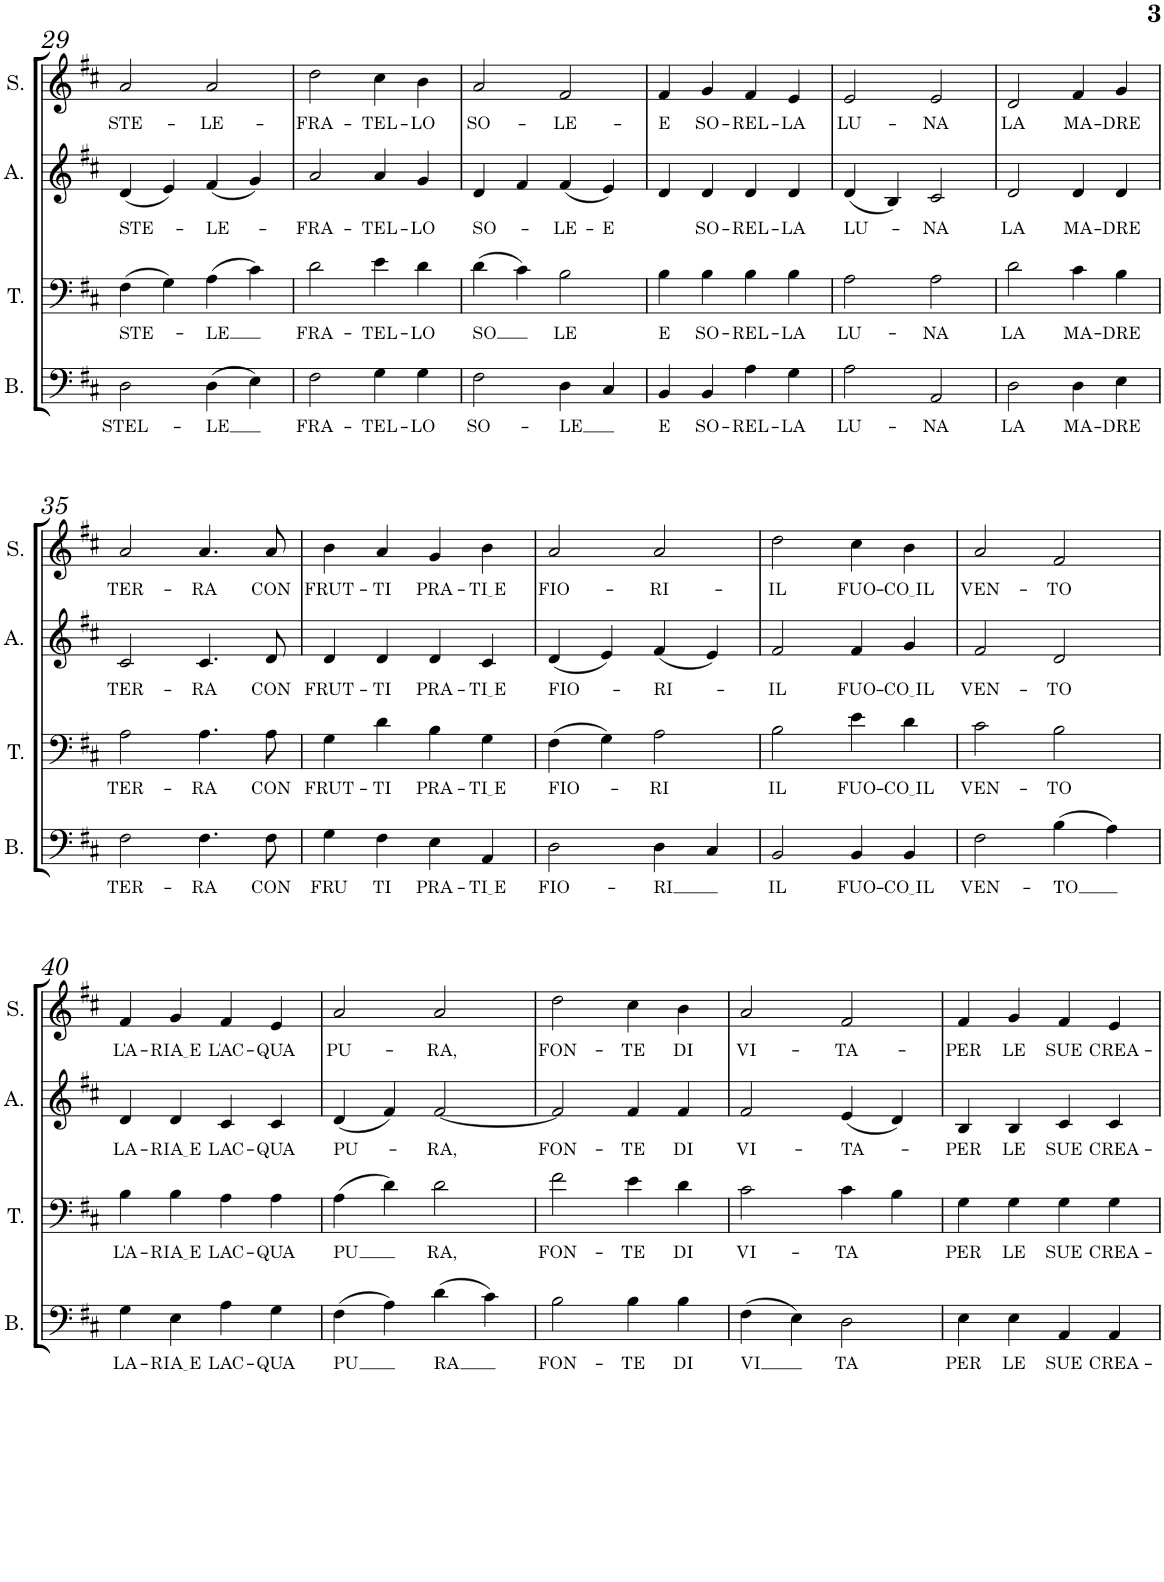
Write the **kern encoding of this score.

**kern	**text	**kern	**text	**kern	**text	**kern	**text
*part4	*part4	*part3	*part3	*part2	*part2	*part1	*part1
*staff4	*staff4	*staff3	*staff3	*staff2	*staff2	*staff1	*staff1
*I"Bass	*	*I"Теnor	*	*I"Аlto	*	*I"Soprano	*
*I'B.	*	*	*	*	*	*I'S.	*
!!LO:PB:g=z
*clefF4	*	*clefF4	*	*clefG2	*	*clefG2	*
*k[f#c#]	*	*k[f#c#]	*	*k[f#c#]	*	*k[f#c#]	*
*M4/4	*	*M4/4	*	*M4/4	*	*M4/4	*
=29	=29	=29	=29	=29	=29	=29	=29
!	!LO:LY:b	!	!LO:LY:b	!	!LO:LY:b	!	!LO:LY:b
2D\	STEL-	(4F#\	STE-	(4d/	STE-	2a/	STE-
.	.	4G\)	.	4e/)	.	.	.
!	!LO:LY:b	!	!LO:LY:b	!	!LO:LY:b	!	!LO:LY:b
(4D\	-LE	(4A\	-LE	(4f#/	-LE-	2a/	-LE-
4E\)	.	4c#\)	.	4g/)	.	.	.
=30	=30	=30	=30	=30	=30	=30	=30
!	!LO:LY:b	!	!LO:LY:b	!	!LO:LY:b	!	!LO:LY:b
2F#\	FRA-	2d\	FRA-	2a/	-FRA-	2dd\	-FRA-
!	!LO:LY:b	!	!LO:LY:b	!	!LO:LY:b	!	!LO:LY:b
4G\	-TEL-	4e\	-TEL-	4a/	-TEL-	4cc#\	-TEL-
!	!LO:LY:b	!	!LO:LY:b	!	!LO:LY:b	!	!LO:LY:b
4G\	-LO	4d\	-LO	4g/	-LO	4b\	-LO
=31	=31	=31	=31	=31	=31	=31	=31
!	!LO:LY:b	!	!LO:LY:b	!	!LO:LY:b	!	!LO:LY:b
2F#\	SO-	(4d\	SO	4d/	SO-	2a/	SO-
.	.	4c#\)	.	4f#/	.	.	.
!	!LO:LY:b	!	!LO:LY:b	!	!LO:LY:b	!	!LO:LY:b
4D\	-LE	2B\	LE	(4f#/	-LE-	2f#/	-LE-
!	!	!	!	!	!LO:LY:b	!	!
4C#/	.	.	.	4e/)	-E	.	.
=32	=32	=32	=32	=32	=32	=32	=32
!	!LO:LY:b	!	!LO:LY:b	!	!	!	!LO:LY:b
4BB/	E	4B\	E	4d/	.	4f#/	-E
!	!LO:LY:b	!	!LO:LY:b	!	!LO:LY:b	!	!LO:LY:b
4BB/	SO-	4B\	SO-	4d/	-SO-	4g/	-SO-
!	!LO:LY:b	!	!LO:LY:b	!	!LO:LY:b	!	!LO:LY:b
4A\	-REL-	4B\	-REL-	4d/	-REL-	4f#/	-REL-
!	!LO:LY:b	!	!LO:LY:b	!	!LO:LY:b	!	!LO:LY:b
4G\	-LA	4B\	-LA	4d/	-LA	4e/	-LA
=33	=33	=33	=33	=33	=33	=33	=33
!	!LO:LY:b	!	!LO:LY:b	!	!LO:LY:b	!	!LO:LY:b
2A\	LU-	2A\	LU-	(4d/	LU-	2e/	LU-
.	.	.	.	4B/)	.	.	.
!	!LO:LY:b	!	!LO:LY:b	!	!LO:LY:b	!	!LO:LY:b
2AA/	-NA	2A\	-NA	2c#/	-NA	2e/	-NA
=34	=34	=34	=34	=34	=34	=34	=34
!	!LO:LY:b	!	!LO:LY:b	!	!LO:LY:b	!	!LO:LY:b
2D\	LA	2d\	LA	2d/	LA	2d/	LA
!	!LO:LY:b	!	!LO:LY:b	!	!LO:LY:b	!	!LO:LY:b
4D\	MA-	4c#\	MA-	4d/	MA-	4f#/	MA-
!	!LO:LY:b	!	!LO:LY:b	!	!LO:LY:b	!	!LO:LY:b
4E\	-DRE	4B\	-DRE	4d/	-DRE	4g/	-DRE
!!LO:LB:g=z
=35	=35	=35	=35	=35	=35	=35	=35
!	!LO:LY:b	!	!LO:LY:b	!	!LO:LY:b	!	!LO:LY:b
2F#\	TER-	2A\	TER-	2c#/	TER-	2a/	TER-
!	!LO:LY:b	!	!LO:LY:b	!	!LO:LY:b	!	!LO:LY:b
4.F#\	-RA	4.A\	-RA	4.c#/	-RA	4.a/	-RA
!	!LO:LY:b	!	!LO:LY:b	!	!LO:LY:b	!	!LO:LY:b
8F#\	CON	8A\	CON	8d/	CON	8a/	CON
=36	=36	=36	=36	=36	=36	=36	=36
!	!LO:LY:b	!	!LO:LY:b	!	!LO:LY:b	!	!LO:LY:b
4G\	FRU	4G\	FRUT-	4d/	FRUT-	4b\	FRUT-
!	!LO:LY:b	!	!LO:LY:b	!	!LO:LY:b	!	!LO:LY:b
4F#\	TI	4d\	-TI	4d/	-TI	4a/	-TI
!	!LO:LY:b	!	!LO:LY:b	!	!LO:LY:b	!	!LO:LY:b
4E\	PRA-	4B\	PRA-	4d/	PRA-	4g/	PRA-
!	!LO:LY:b	!	!LO:LY:b	!	!LO:LY:b	!	!LO:LY:b
4AA/	TI E	4G\	TI E	4c#/	TI E	4b\	TI E
=37	=37	=37	=37	=37	=37	=37	=37
!	!LO:LY:b	!	!LO:LY:b	!	!LO:LY:b	!	!LO:LY:b
2D\	FIO-	(4F#\	FIO-	(4d/	FIO-	2a/	FIO-
.	.	4G\)	.	4e/)	.	.	.
!	!LO:LY:b	!	!LO:LY:b	!	!LO:LY:b	!	!LO:LY:b
4D\	RI	2A\	RI	(4f#/	RI-	2a/	-RI-
4C#/	.	.	.	4e/)	.	.	.
=38	=38	=38	=38	=38	=38	=38	=38
!	!LO:LY:b	!	!LO:LY:b	!	!LO:LY:b	!	!LO:LY:b
2BB/	IL	2B\	IL	2f#/	-IL	2dd\	-IL
!	!LO:LY:b	!	!LO:LY:b	!	!LO:LY:b	!	!LO:LY:b
4BB/	FUO-	4e\	FUO-	4f#/	FUO-	4cc#\	FUO-
!	!LO:LY:b	!	!LO:LY:b	!	!LO:LY:b	!	!LO:LY:b
4BB/	CO IL	4d\	CO IL	4g/	CO IL	4b\	CO IL
=39	=39	=39	=39	=39	=39	=39	=39
!	!LO:LY:b	!	!LO:LY:b	!	!LO:LY:b	!	!LO:LY:b
2F#\	VEN-	2c#\	VEN-	2f#/	VEN-	2a/	VEN-
!	!LO:LY:b	!	!LO:LY:b	!	!LO:LY:b	!	!LO:LY:b
(4B\	-TO	2B\	-TO	2d/	-TO	2f#/	-TO
4A\)	.	.	.	.	.	.	.
!!LO:LB:g=z
=40	=40	=40	=40	=40	=40	=40	=40
!	!LO:LY:b	!	!LO:LY:b	!	!LO:LY:b	!	!LO:LY:b
4G\	LA-	4B\	L'A-	4d/	LA-	4f#/	L'A-
!	!LO:LY:b	!	!LO:LY:b	!	!LO:LY:b	!	!LO:LY:b
4E\	RIA E	4B\	RIA E	4d/	RIA E	4g/	RIA E
!	!LO:LY:b	!	!LO:LY:b	!	!LO:LY:b	!	!LO:LY:b
4A\	LAC-	4A\	-LAC-	4c#/	LAC-	4f#/	-L'AC-
!	!LO:LY:b	!	!LO:LY:b	!	!LO:LY:b	!	!LO:LY:b
4G\	-QUA	4A\	-QUA	4c#/	-QUA	4e/	-QUA
=41	=41	=41	=41	=41	=41	=41	=41
!	!LO:LY:b	!	!LO:LY:b	!	!LO:LY:b	!	!LO:LY:b
(4F#\	PU	(4A\	PU	(4d/	PU-	2a/	PU-
4A\)	.	4d\)	.	4f#/)	.	.	.
!	!LO:LY:b	!	!LO:LY:b	!	!LO:LY:b	!	!LO:LY:b
(4d\	RA	2d\	RA,	[2f#/	-RA,	2a/	-RA,
4c#\)	.	.	.	.	.	.	.
=42	=42	=42	=42	=42	=42	=42	=42
!	!LO:LY:b	!	!LO:LY:b	!	!LO:LY:b	!	!LO:LY:b
2B\	FON-	2f#\	FON-	2f#/]	FON-	2dd\	FON-
!	!LO:LY:b	!	!LO:LY:b	!	!LO:LY:b	!	!LO:LY:b
4B\	-TE	4e\	-TE	4f#/	-TE	4cc#\	-TE
!	!LO:LY:b	!	!LO:LY:b	!	!LO:LY:b	!	!LO:LY:b
4B\	DI	4d\	DI	4f#/	DI	4b\	DI
=43	=43	=43	=43	=43	=43	=43	=43
!	!LO:LY:b	!	!LO:LY:b	!	!LO:LY:b	!	!LO:LY:b
(4F#\	VI	2c#\	VI-	2f#/	VI-	2a/	VI-
4E\)	.	.	.	.	.	.	.
!	!LO:LY:b	!	!LO:LY:b	!	!LO:LY:b	!	!LO:LY:b
2D\	TA	4c#\	-TA	(4e/	-TA-	2f#/	-TA-
.	.	4B\	.	4d/)	.	.	.
=44	=44	=44	=44	=44	=44	=44	=44
!	!LO:LY:b	!	!LO:LY:b	!	!LO:LY:b	!	!LO:LY:b
4E\	PER	4G\	PER	4B/	-PER	4f#/	-PER
!	!LO:LY:b	!	!LO:LY:b	!	!LO:LY:b	!	!LO:LY:b
4E\	LE	4G\	LE	4B/	LE	4g/	LE
!	!LO:LY:b	!	!LO:LY:b	!	!LO:LY:b	!	!LO:LY:b
4AA/	SUE	4G\	SUE	4c#/	SUE	4f#/	SUE
!	!LO:LY:b	!	!LO:LY:b	!	!LO:LY:b	!	!LO:LY:b
4AA/	CREA-	4G\	CREA-	4c#/	CREA-	4e/	CREA-
=	=	=	=	=	=	=	=
*-	*-	*-	*-	*-	*-	*-	*-
